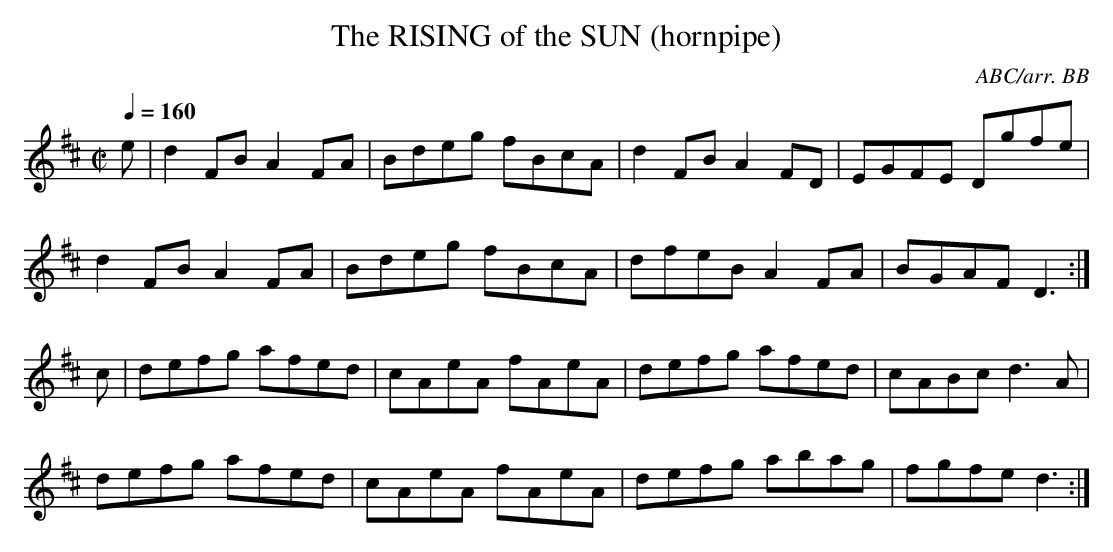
X:1
T:RISING of the SUN (hornpipe), The
C:ABC/arr. BB
I'm not sure if the source's first part really ends on |A| or if
that's a misprint. |A| sounds awful so I'm going with misprint.
A part. In any event I'm treating this as NOT A-B-A but as a
standard 16/16 hornpipe (or reel if you decide to try it that way.)
Q:1/4=160
L:1/8
M:C|
K:D
e|d2FB A2FA|Bdeg fBcA|d2FB A2FD|EGFE Dgfe|
d2FB A2FA|Bdeg fBcA|dfeB A2FA|BGAF D3:|
c|defg afed|cAeA fAeA|defg afed|cABc d3A|
defg afed|cAeA fAeA|defg abag|fgfe d3 :|
